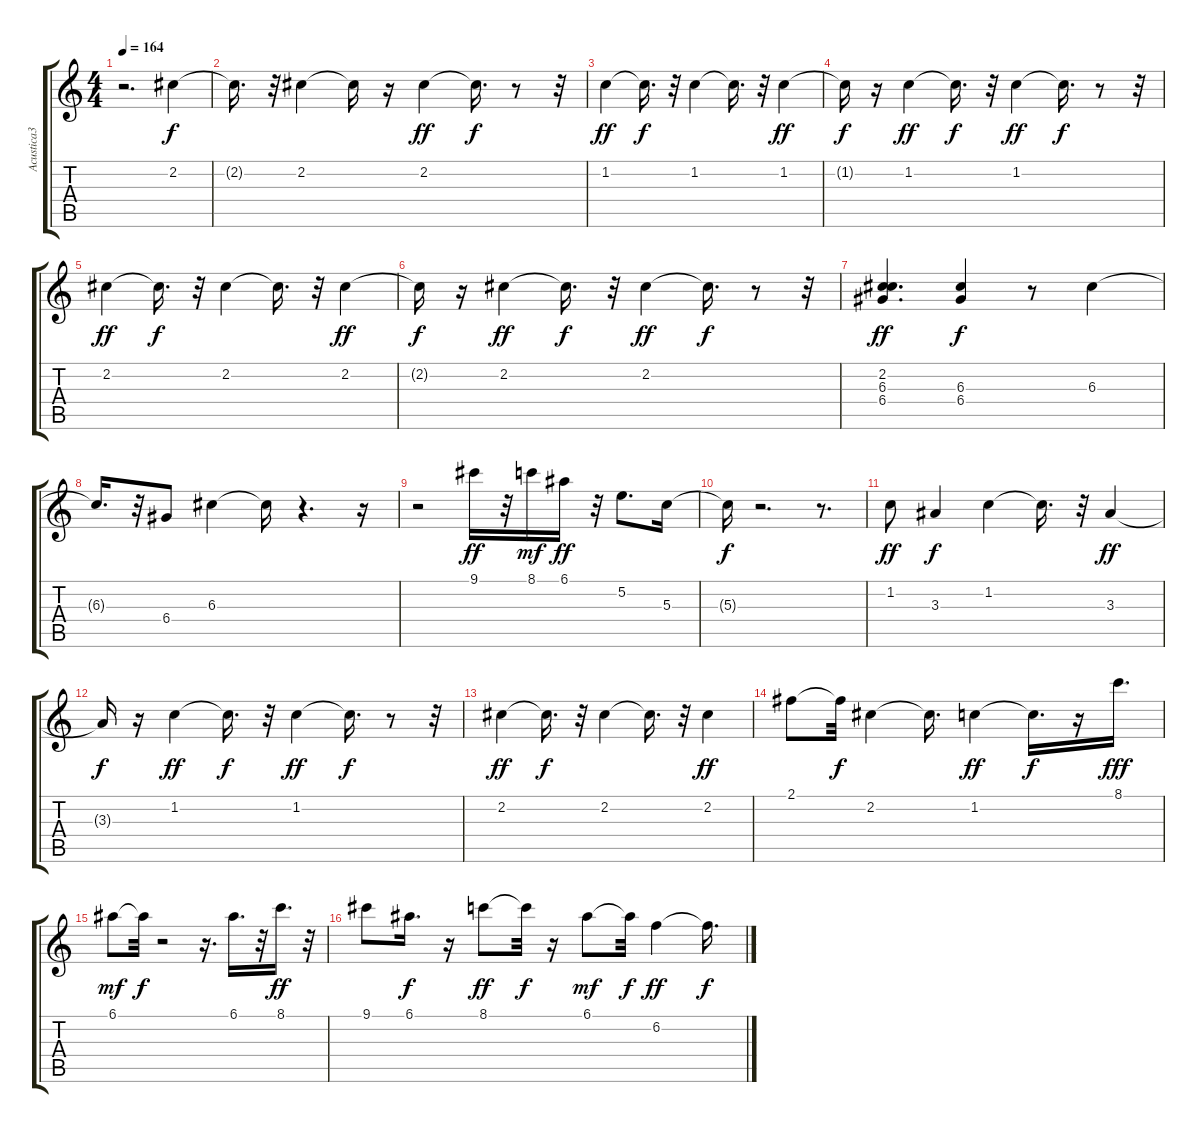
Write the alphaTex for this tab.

\track ("Acustica3" "Acustica3") {instrument acousticguitarnylon}
\staff {score tabs}
\tuning (E4 B3 G3 D3 A2 E2) {hide}
\ts (4 4)
\tempo 164
\clef g2
\ks c
r.2{d dy f} 2.2.4 |
2.2{t}.16{d} r.32 2.2.4 2.2{t}.16 r.16 2.2.4{dy ff} 2.2{t}.16{d dy f} r.8 r.32 |
1.2.4{dy ff} 1.2{t}.16{d dy f} r.32 1.2.4 1.2{t}.16{d} r.32 1.2.4{dy ff} |
1.2{t}.16{dy f} r.16 1.2.4{dy ff} 1.2{t}.16{d dy f} r.32 1.2.4{dy ff} 1.2{t}.16{d dy f} r.8 r.32 |
2.2.4{dy ff} 2.2{t}.16{d dy f} r.32 2.2.4 2.2{t}.16{d} r.32 2.2.4{dy ff} |
2.2{t}.16{dy f} r.16 2.2.4{dy ff} 2.2{t}.16{d dy f} r.32 2.2.4{dy ff} 2.2{t}.16{d dy f} r.8 r.32 |
(2.2 6.3 6.4).4{d dy ff} (6.3 6.4).4{dy f} r.8 6.3.4 |
6.3{t}.16{d} r.32 6.4.8 6.3.4 6.3{t}.16 r.4{d} r.16 |
r.2 9.1.16{dy ff} r.32 8.1.16{dy mf} 6.1.16{dy ff} r.32 5.2.8{d} 5.3.16 |
5.3{t}.16{dy f} r.2{d} r.8{d} |
1.2.8{dy ff} 3.3.4{dy f} 1.2.4 1.2{t}.16{d} r.32 3.3.4{dy ff} |
3.3{t}.16{dy f} r.16 1.2.4{dy ff} 1.2{t}.16{d dy f} r.32 1.2.4{dy ff} 1.2{t}.16{d dy f} r.8 r.32 |
2.2.4{dy ff} 2.2{t}.16{d dy f} r.32 2.2.4 2.2{t}.16{d} r.32 2.2.4{dy ff} |
2.1.8 2.1{t}.32{dy f} 2.2.4 2.2{t}.16{d} 1.2.4{dy ff} 1.2{t}.16{d dy f} r.16 8.1.16{d dy fff balance 12} |
6.1.8{dy mf} 6.1{t}.32{dy f} r.2 r.16{d} 6.1.16{d} r.32 8.1.16{d dy ff} r.32 |
9.1.8 6.1.16{d dy f} r.16 8.1.8{dy ff} 8.1{t}.32{dy f} r.16 6.1.8{dy mf} 6.1{t}.32{dy f} 6.2.4{dy ff} 6.2{t}.16{d dy f}
